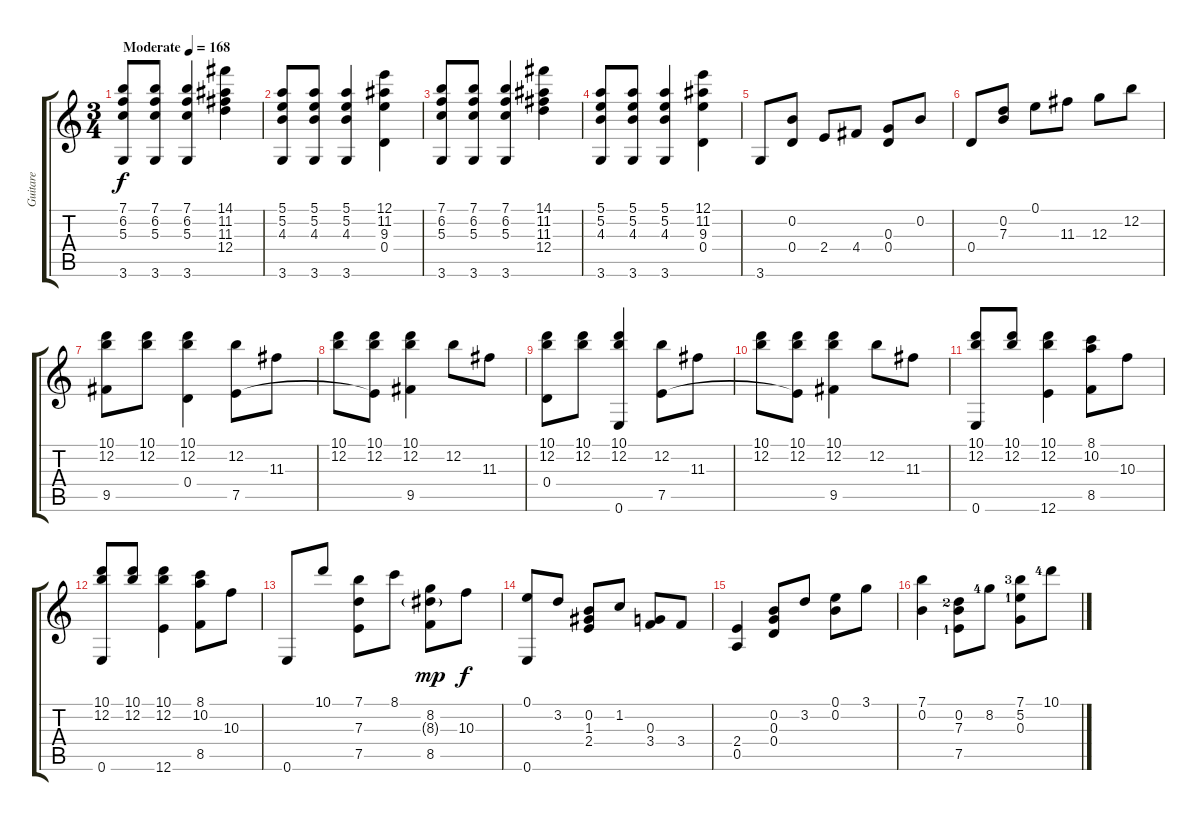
\track ("Guitare" "Guitare") {instrument acousticguitarnylon}
\staff {score tabs}
\tuning (E4 B3 G3 D3 A2 E2) {hide}
\ts (3 4)
\tempo (168 "Moderate")
\clef g2
\ks c
(7.1 6.2 5.3 3.6).8{dy f instrument acousticguitarnylon} (7.1 6.2 5.3 3.6).8 (7.1 6.2 5.3 3.6).4 (14.1 11.2 11.3 12.4).4 |
(5.1 5.2 4.3 3.6).8 (5.1 5.2 4.3 3.6).8 (5.1 5.2 4.3 3.6).4 (12.1 11.2 9.3 0.4).4 |
(7.1 6.2 5.3 3.6).8 (7.1 6.2 5.3 3.6).8 (7.1 6.2 5.3 3.6).4 (14.1 11.2 11.3 12.4).4 |
(5.1 5.2 4.3 3.6).8 (5.1 5.2 4.3 3.6).8 (5.1 5.2 4.3 3.6).4 (12.1 11.2 9.3 0.4).4 |
3.6.8 (0.2 0.4).8 2.4.8 4.4.8 (0.3 0.4).8 0.2.8 |
0.4.8 (0.2 7.3).8 0.1.8 11.3.8 12.3.8 12.2.8 |
(10.1 12.2 9.5).8 (10.1 12.2).8 (10.1 12.2 0.4).4 (12.2 7.5).8 11.3.8 |
(10.1 12.2).8 (10.1 12.2 7.5{t}).8 (10.1 12.2 9.5).4 12.2.8 11.3.8 |
(10.1 12.2 0.4).8 (10.1 12.2).8 (10.1 12.2 0.6).4 (12.2 7.5).8 11.3.8 |
(10.1 12.2).8 (10.1 12.2 7.5{t}).8 (10.1 12.2 9.5).4 12.2.8 11.3.8 |
(10.1 12.2 0.6).8 (10.1 12.2).8 (10.1 12.2 12.6).4 (8.1 10.2 8.5).8 10.3.8 |
(10.1 12.2 0.6).8 (10.1 12.2).8 (10.1 12.2 12.6).4 (8.1 10.2 8.5).8 10.3.8 |
0.6.8 10.1.8 (7.1 7.3 7.5).8 8.1.8 (8.2 8.3{g} 8.5).8{dy mp} 10.3.8{dy f} |
(0.1 0.6).8 3.2.8 (0.2 1.3 2.4).8 1.2.8 (0.3 3.4).8 3.4.8 |
(2.4 0.5).4 (0.2 0.3 0.4).8 3.2.8 (0.1 0.2).8 3.1.8 |
(7.1 0.2).4 (0.2 7.3{lf 3} 7.5{lf 2}).8 8.2{lf 5}.8 (7.1{lf 4} 5.2{lf 2} 0.3).8 10.1{lf 5}.8
